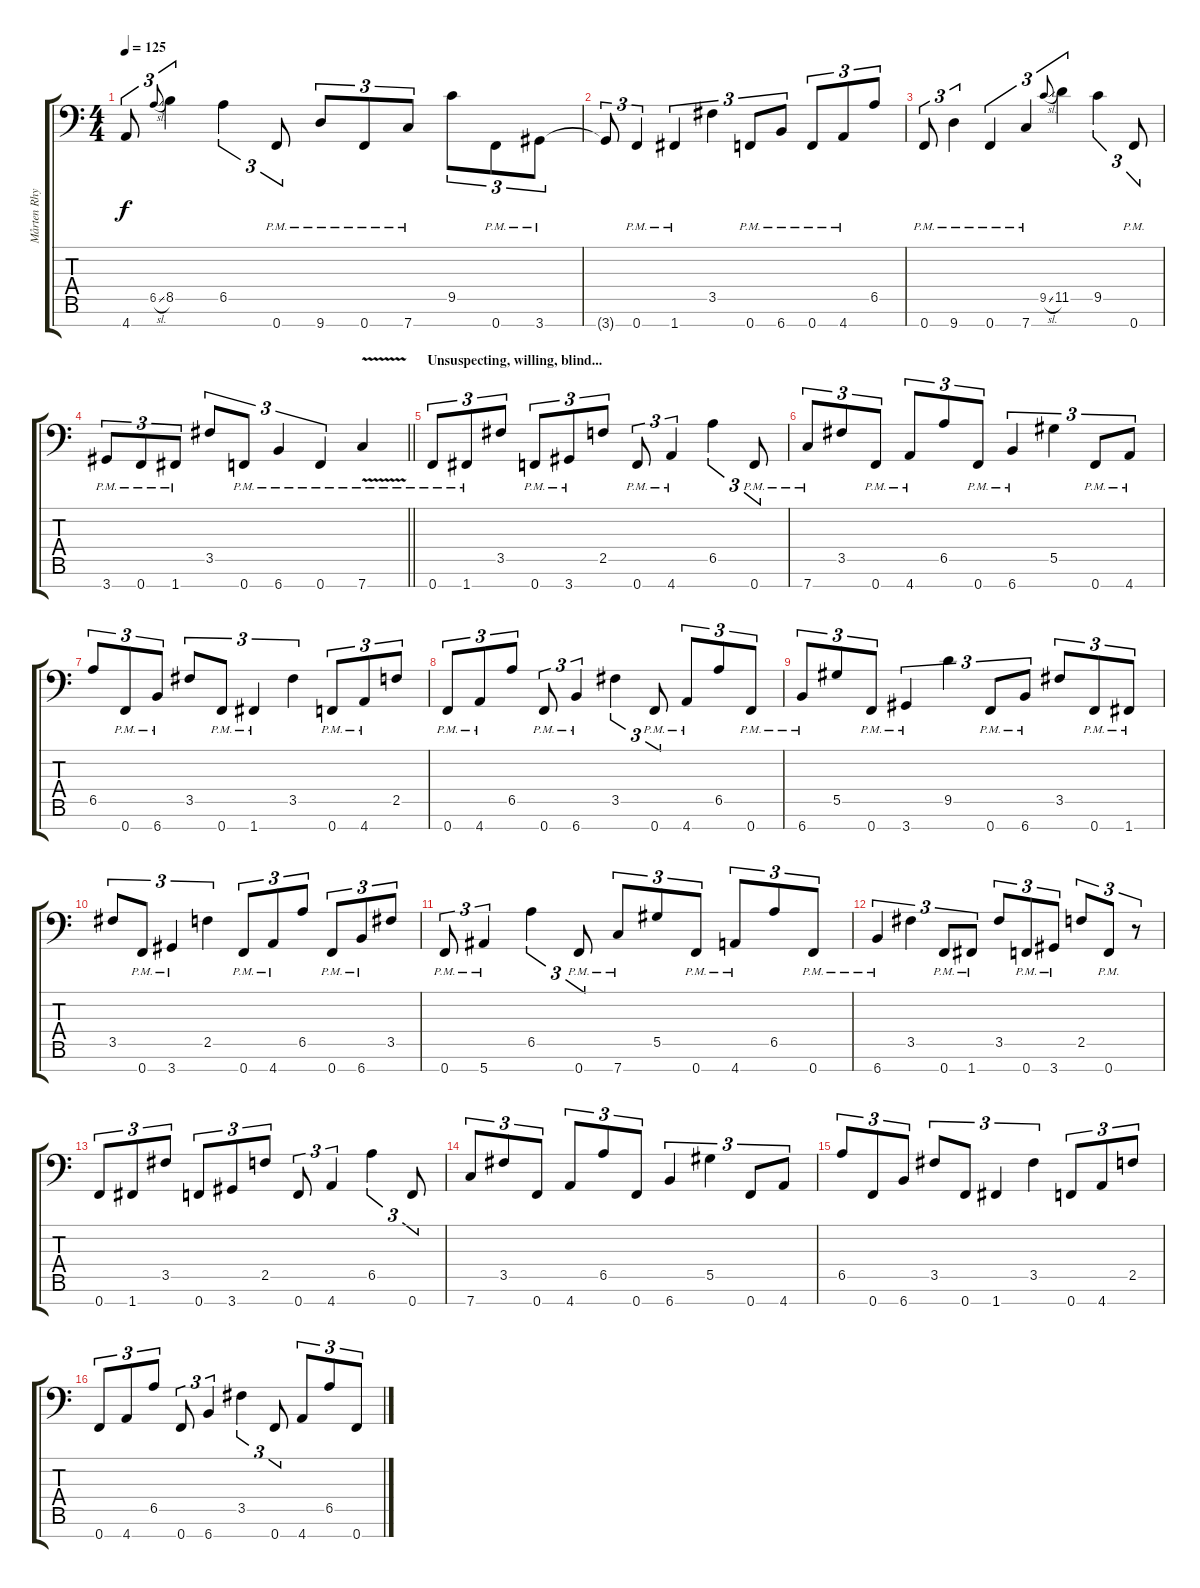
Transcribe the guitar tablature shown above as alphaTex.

\track ("Mårten Rhythm" "Mårten Rhy") {instrument distortionguitar}
\staff {score tabs}
\tuning (Bb3 Gb3 Db3 Ab2 Eb2 Bb1 F1) {hide}
\ts (4 4)
\tempo 125
\clef f4
\ks c
4.7{t}.8{tu (3 2) dy f} 6.5{sl}.8{gr onbeat} 8.5.4{tu (3 2)} 6.5.4{tu (3 2)} 0.7{pm}.8{tu (3 2)} 9.7{pm}.8{tu (3 2)} 0.7{pm}.8{tu (3 2)} 7.7{pm}.8{tu (3 2)} 9.5.8{tu (3 2)} 0.7{pm}.8{tu (3 2)} 3.7{pm}.8{tu (3 2)} |
3.7{t}.8{tu (3 2)} 0.7{pm}.4{tu (3 2)} 1.7{pm}.4{tu (3 2)} 3.5.4{tu (3 2)} 0.7{pm}.8{tu (3 2)} 6.7{pm}.8{tu (3 2)} 0.7{pm}.8{tu (3 2)} 4.7{pm}.8{tu (3 2)} 6.5.8{tu (3 2)} |
0.7{pm}.8{tu (3 2)} 9.7{pm}.4{tu (3 2)} 0.7{pm}.4{tu (3 2)} 7.7{pm}.4{tu (3 2)} 9.5{sl}.8{gr onbeat} 11.5.4{tu (3 2)} 9.5.4{tu (3 2)} 0.7{pm}.8{tu (3 2)} |
\barLineRight lightlight
3.7{pm}.8{tu (3 2)} 0.7{pm}.8{tu (3 2)} 1.7{pm}.8{tu (3 2)} 3.5.8{tu (3 2)} 0.7{pm}.8{tu (3 2)} 6.7{pm}.4{tu (3 2)} 0.7{pm}.4{tu (3 2)} 7.7{v pm}.4 |
\section ("" "Unsuspecting, willing, blind...")
0.7{pm}.8{tu (3 2)} 1.7{pm}.8{tu (3 2)} 3.5.8{tu (3 2)} 0.7{pm}.8{tu (3 2)} 3.7{pm}.8{tu (3 2)} 2.5.8{tu (3 2)} 0.7{pm}.8{tu (3 2)} 4.7{pm}.4{tu (3 2)} 6.5.4{tu (3 2)} 0.7{pm}.8{tu (3 2)} |
7.7{pm}.8{tu (3 2)} 3.5.8{tu (3 2)} 0.7{pm}.8{tu (3 2)} 4.7{pm}.8{tu (3 2)} 6.5.8{tu (3 2)} 0.7{pm}.8{tu (3 2)} 6.7{pm}.4{tu (3 2)} 5.5.4{tu (3 2)} 0.7{pm}.8{tu (3 2)} 4.7{pm}.8{tu (3 2)} |
6.5.8{tu (3 2)} 0.7{pm}.8{tu (3 2)} 6.7{pm}.8{tu (3 2)} 3.5.8{tu (3 2)} 0.7{pm}.8{tu (3 2)} 1.7{pm}.4{tu (3 2)} 3.5.4{tu (3 2)} 0.7{pm}.8{tu (3 2)} 4.7{pm}.8{tu (3 2)} 2.5.8{tu (3 2)} |
0.7{pm}.8{tu (3 2)} 4.7{pm}.8{tu (3 2)} 6.5.8{tu (3 2)} 0.7{pm}.8{tu (3 2)} 6.7{pm}.4{tu (3 2)} 3.5.4{tu (3 2)} 0.7{pm}.8{tu (3 2)} 4.7{pm}.8{tu (3 2)} 6.5.8{tu (3 2)} 0.7{pm}.8{tu (3 2)} |
6.7{pm}.8{tu (3 2)} 5.5.8{tu (3 2)} 0.7{pm}.8{tu (3 2)} 3.7{pm}.4{tu (3 2)} 9.5.4{tu (3 2)} 0.7{pm}.8{tu (3 2)} 6.7{pm}.8{tu (3 2)} 3.5.8{tu (3 2)} 0.7{pm}.8{tu (3 2)} 1.7{pm}.8{tu (3 2)} |
3.5.8{tu (3 2)} 0.7{pm}.8{tu (3 2)} 3.7{pm}.4{tu (3 2)} 2.5.4{tu (3 2)} 0.7{pm}.8{tu (3 2)} 4.7{pm}.8{tu (3 2)} 6.5.8{tu (3 2)} 0.7{pm}.8{tu (3 2)} 6.7{pm}.8{tu (3 2)} 3.5.8{tu (3 2)} |
0.7{pm}.8{tu (3 2)} 5.7{pm}.4{tu (3 2)} 6.5.4{tu (3 2)} 0.7{pm}.8{tu (3 2)} 7.7{pm}.8{tu (3 2)} 5.5.8{tu (3 2)} 0.7{pm}.8{tu (3 2)} 4.7{pm}.8{tu (3 2)} 6.5.8{tu (3 2)} 0.7{pm}.8{tu (3 2)} |
6.7{pm}.4{tu (3 2)} 3.5.4{tu (3 2)} 0.7{pm}.8{tu (3 2)} 1.7{pm}.8{tu (3 2)} 3.5.8{tu (3 2)} 0.7{pm}.8{tu (3 2)} 3.7{pm}.8{tu (3 2)} 2.5.8{tu (3 2)} 0.7{pm}.8{tu (3 2)} r.8{tu (3 2)} |
0.7.8{tu (3 2)} 1.7.8{tu (3 2)} 3.5.8{tu (3 2)} 0.7.8{tu (3 2)} 3.7.8{tu (3 2)} 2.5.8{tu (3 2)} 0.7.8{tu (3 2)} 4.7.4{tu (3 2)} 6.5.4{tu (3 2)} 0.7.8{tu (3 2)} |
7.7.8{tu (3 2)} 3.5.8{tu (3 2)} 0.7.8{tu (3 2)} 4.7.8{tu (3 2)} 6.5.8{tu (3 2)} 0.7.8{tu (3 2)} 6.7.4{tu (3 2)} 5.5.4{tu (3 2)} 0.7.8{tu (3 2)} 4.7.8{tu (3 2)} |
6.5.8{tu (3 2)} 0.7.8{tu (3 2)} 6.7.8{tu (3 2)} 3.5.8{tu (3 2)} 0.7.8{tu (3 2)} 1.7.4{tu (3 2)} 3.5.4{tu (3 2)} 0.7.8{tu (3 2)} 4.7.8{tu (3 2)} 2.5.8{tu (3 2)} |
0.7.8{tu (3 2)} 4.7.8{tu (3 2)} 6.5.8{tu (3 2)} 0.7.8{tu (3 2)} 6.7.4{tu (3 2)} 3.5.4{tu (3 2)} 0.7.8{tu (3 2)} 4.7.8{tu (3 2)} 6.5.8{tu (3 2)} 0.7.8{tu (3 2)}
